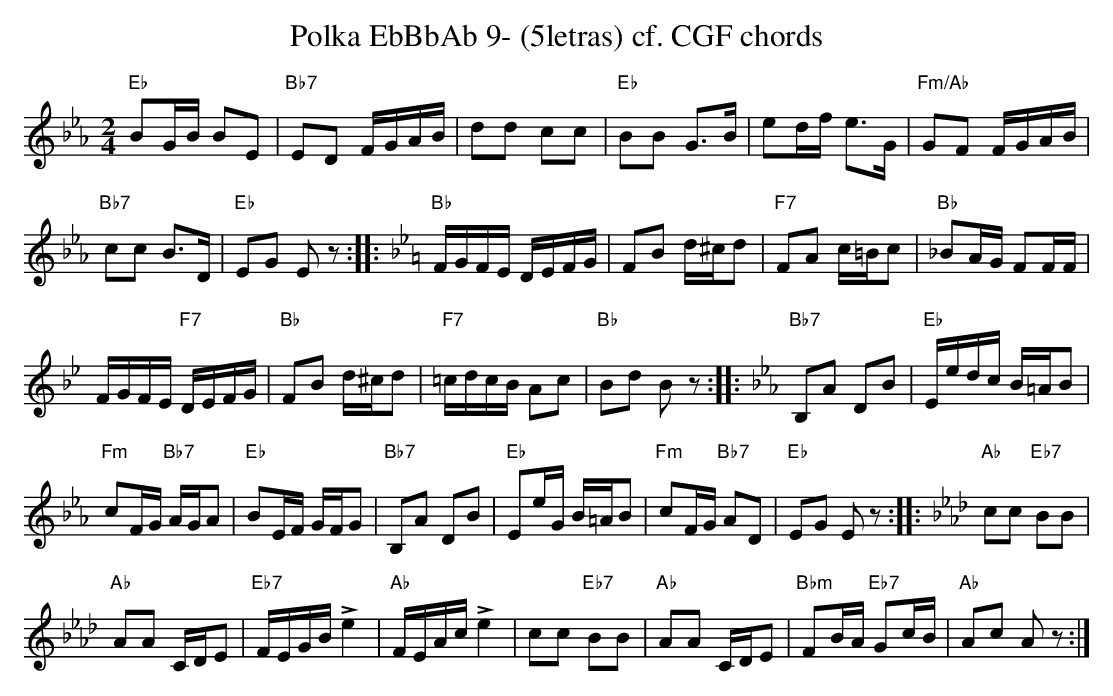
X:1
T:Polka EbBbAb 9- (5letras) cf. CGF chords
M:2/4
L:1/16
K:Ebmaj%%MIDI gchordon
"Eb"B2GB B2E2 | "Bb7"E2D2 FGAB | d2d2 c2c2 | "Eb"B2B2 G3B | e2df e3G | "Fm/Ab"G2F2 FGAB |
"Bb7"c2c2 B3D | "Eb"E2G2 E2z2 :: [K:Bbmaj] "Bb"FGFE DEFG | F2B2 d^cd2 | "F7"F2A2 c=Bc2 | "Bb"_B2AG F2FF |
FGFE "F7"DEFG | "Bb"F2B2 d^cd2 | "F7"=cdcB A2c2 | "Bb"B2d2 B2z2 :: [K:Ebmaj] "Bb7"B,2A2 D2B2 | "Eb"Eedc B=AB2 |
"Fm"c2FG "Bb7"AGA2 | "Eb"B2EF GFG2 | "Bb7"B,2A2 D2B2 | "Eb"E2eG B=AB2 | "Fm"c2FG "Bb7"A2D2 | "Eb"E2G2 E2z2 :: [K:Abmaj] "Ab"c2c2 "Eb7"B2B2 |
"Ab"A2A2 CDE2 | "Eb7"FEGB !>!e4 | "Ab"FEAc !>!e4 | c2c2 "Eb7"B2B2 | "Ab"A2A2 CDE2 | "Bbm"F2BA "Eb7"G2cB | "Ab"A2c2 A2z2 :|
